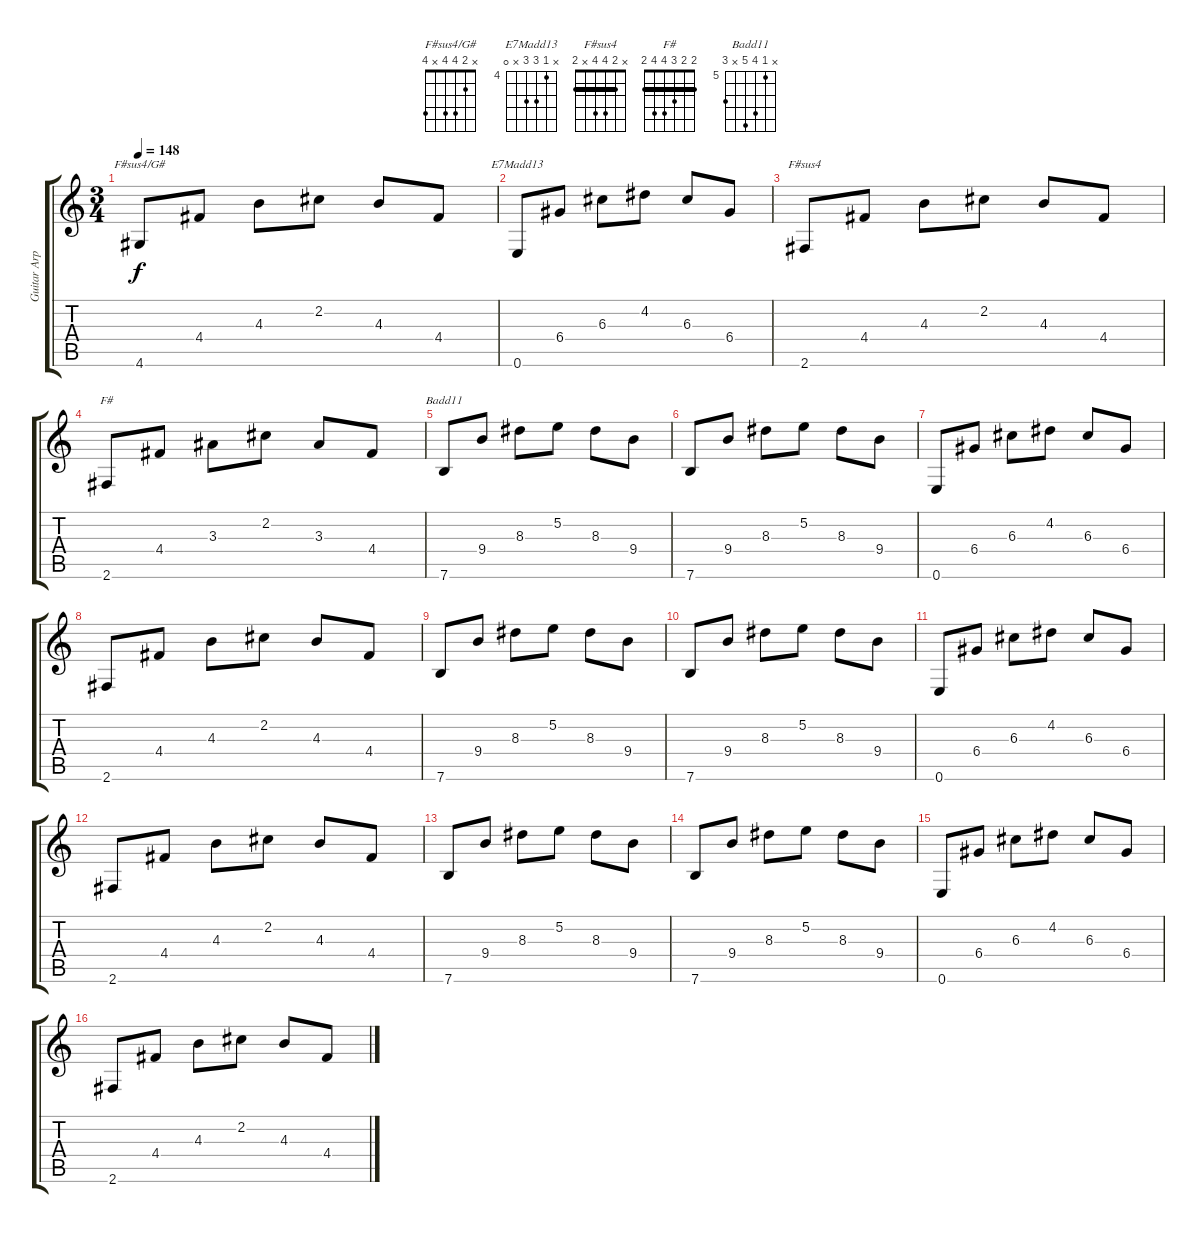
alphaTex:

\track ("Guitar Arpeggios" "Guitar Arp") {instrument electricguitarmuted}
\staff {score tabs}
\tuning (E4 B3 G3 D3 A2 E2) {hide}
\chord ("F#sus4/G#" x 2 4 4 x 4)
\chord ("E7Madd13" x 4 6 6 x 0) {firstfret 4}
\chord ("F#sus4" x 2 4 4 x 2) {barre 2}
\chord ("F#" 2 2 3 4 4 2) {barre 2}
\chord ("Badd11" x 5 8 9 x 7) {firstfret 5}
\ts (3 4)
\tempo 148
\clef g2
\ks c
4.6.8{ch "F#sus4/G#" dy f} 4.4.8 4.3.8 2.2.8 4.3.8 4.4.8 |
0.6.8{ch "E7Madd13"} 6.4.8 6.3.8 4.2.8 6.3.8 6.4.8 |
2.6.8{ch "F#sus4"} 4.4.8 4.3.8 2.2.8 4.3.8 4.4.8 |
2.6.8{ch "F#"} 4.4.8 3.3.8 2.2.8 3.3.8 4.4.8 |
7.6.8{ch "Badd11"} 9.4.8 8.3.8 5.2.8 8.3.8 9.4.8 |
7.6.8 9.4.8 8.3.8 5.2.8 8.3.8 9.4.8 |
0.6.8 6.4.8 6.3.8 4.2.8 6.3.8 6.4.8 |
2.6.8 4.4.8 4.3.8 2.2.8 4.3.8 4.4.8 |
7.6.8 9.4.8 8.3.8 5.2.8 8.3.8 9.4.8 |
7.6.8 9.4.8 8.3.8 5.2.8 8.3.8 9.4.8 |
0.6.8 6.4.8 6.3.8 4.2.8 6.3.8 6.4.8 |
2.6.8 4.4.8 4.3.8 2.2.8 4.3.8 4.4.8 |
7.6.8 9.4.8 8.3.8 5.2.8 8.3.8 9.4.8 |
7.6.8 9.4.8 8.3.8 5.2.8 8.3.8 9.4.8 |
0.6.8 6.4.8 6.3.8 4.2.8 6.3.8 6.4.8 |
2.6.8 4.4.8 4.3.8 2.2.8 4.3.8 4.4.8
